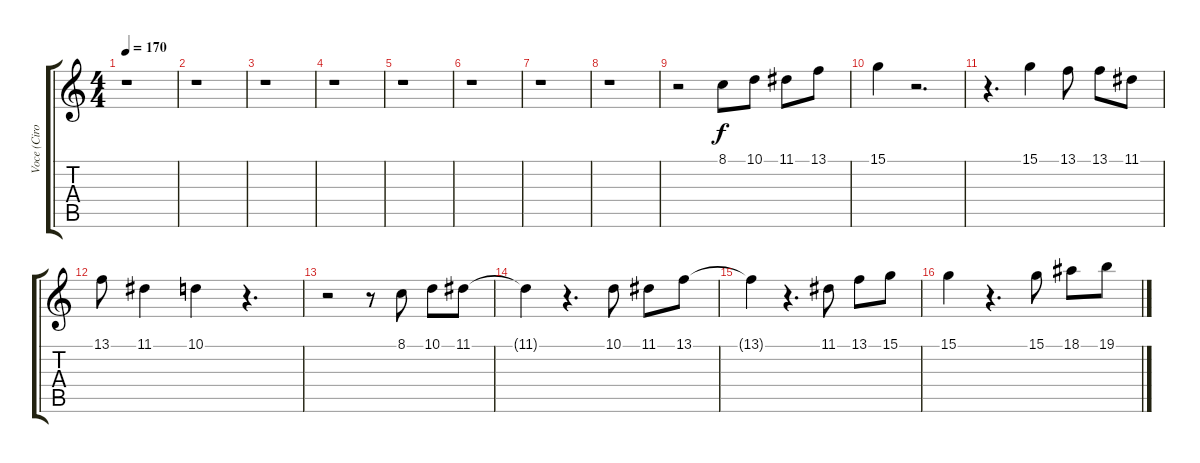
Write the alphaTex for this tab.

\track ("Voce (Ciro)" "Voce (Ciro") {instrument lead6voice}
\staff {score tabs}
\tuning (E4 B3 G3 D3 A2 E2) {hide}
\ts (4 4)
\tempo 170
\clef g2
\ks c
r.1{dy f instrument lead6voice} |
r.1 |
r.1 |
r.1 |
r.1 |
r.1 |
r.1 |
r.1 |
r.2 8.1.8 10.1.8 11.1.8 13.1.8 |
15.1.4 r.2{d} |
r.4{d} 15.1.4 13.1.8 13.1.8 11.1.8 |
13.1.8 11.1.4 10.1.4 r.4{d} |
r.2 r.8 8.1.8 10.1.8 11.1.8 |
11.1{t}.4 r.4{d} 10.1.8 11.1.8 13.1.8 |
13.1{t}.4 r.4{d} 11.1.8 13.1.8 15.1.8 |
15.1.4 r.4{d} 15.1.8 18.1.8 19.1.8
